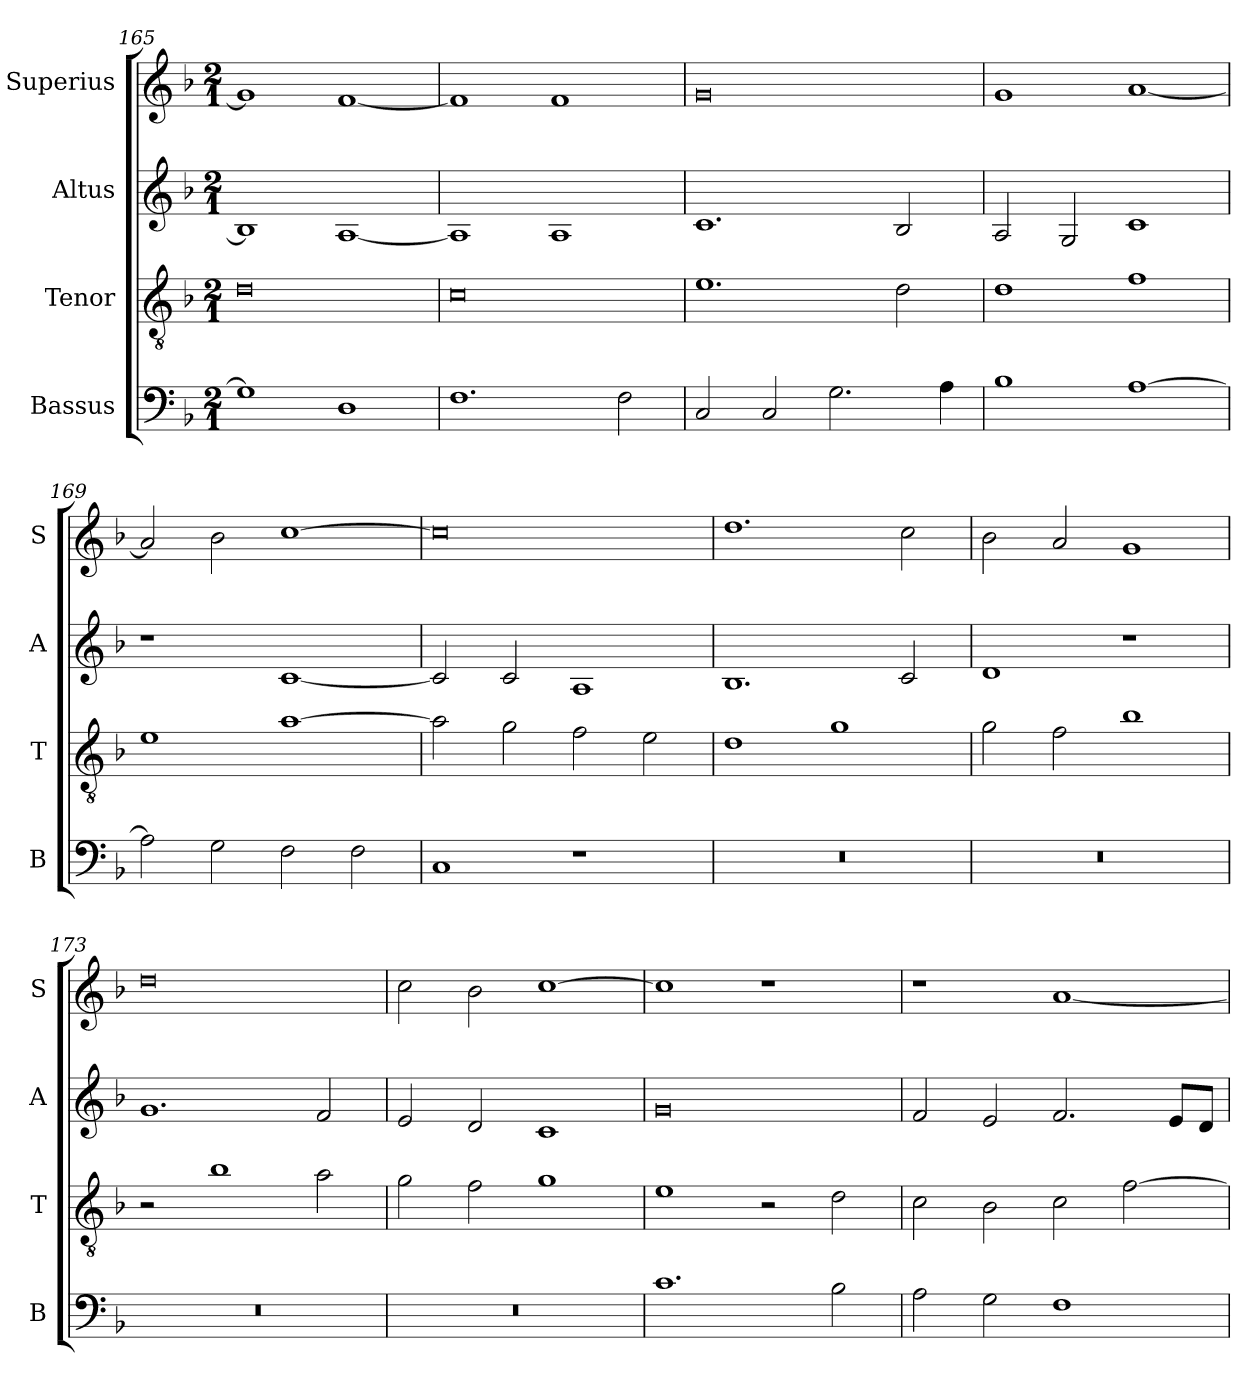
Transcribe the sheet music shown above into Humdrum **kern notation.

**kern	**kern	**kern	**kern
*part4	*part3	*part2	*part1
*staff4	*staff3	*staff2	*staff1
*I"Bassus	*I"Tenor	*I"Altus	*I"Superius
*I'B	*I'T	*I'A	*I'S
*clefF4	*clefGv2	*clefG2	*clefG2
*k[b-]	*k[b-]	*k[b-]	*k[b-]
*F:	*F:	*F:	*F:
*M2/1	*M2/1	*M2/1	*M2/1
=165	=165	=165	=165
1G]	0d	1B-]	1g]
1D	.	[1A	[1f
=166	=166	=166	=166
1.F	0c	1A]	1f]
.	.	1A	1f
2F	.	.	.
=167	=167	=167	=167
2C	1.e	1.c	0g
2C	.	.	.
2.G	.	.	.
.	2d	2B-	.
4A	.	.	.
=168	=168	=168	=168
1B-	1d	2A	1g
.	.	2G	.
[1A	1f	1c	[1a
=169	=169	=169	=169
2A]	1e	1r	2a]
2G	.	.	2b-
2F	[1a	[1c	[1cc
2F	.	.	.
=170	=170	=170	=170
1C	2a]	2c]	0cc]
.	2g	2c	.
1r	2f	1A	.
.	2e	.	.
=171	=171	=171	=171
0r	1d	1.B-	1.dd
.	1g	.	.
.	.	2c	2cc
=172	=172	=172	=172
0r	2g	1d	2b-
.	2f	.	2a
.	1b-	1r	1g
=173	=173	=173	=173
0r	2r	1.g	0dd
.	1b-	.	.
.	2a	2f	.
=174	=174	=174	=174
0r	2g	2e	2cc
.	2f	2d	2b-
.	1g	1c	[1cc
=175	=175	=175	=175
1.c	1e	0g	1cc]
.	2r	.	1r
2B-	2d	.	.
=176	=176	=176	=176
2A	2c	2f	1r
2G	2B-	2e	.
1F	2c	2.f	[1a
.	[2f	.	.
.	.	8eL	.
.	.	8dJ	.
=	=	=	=
*-	*-	*-	*-
